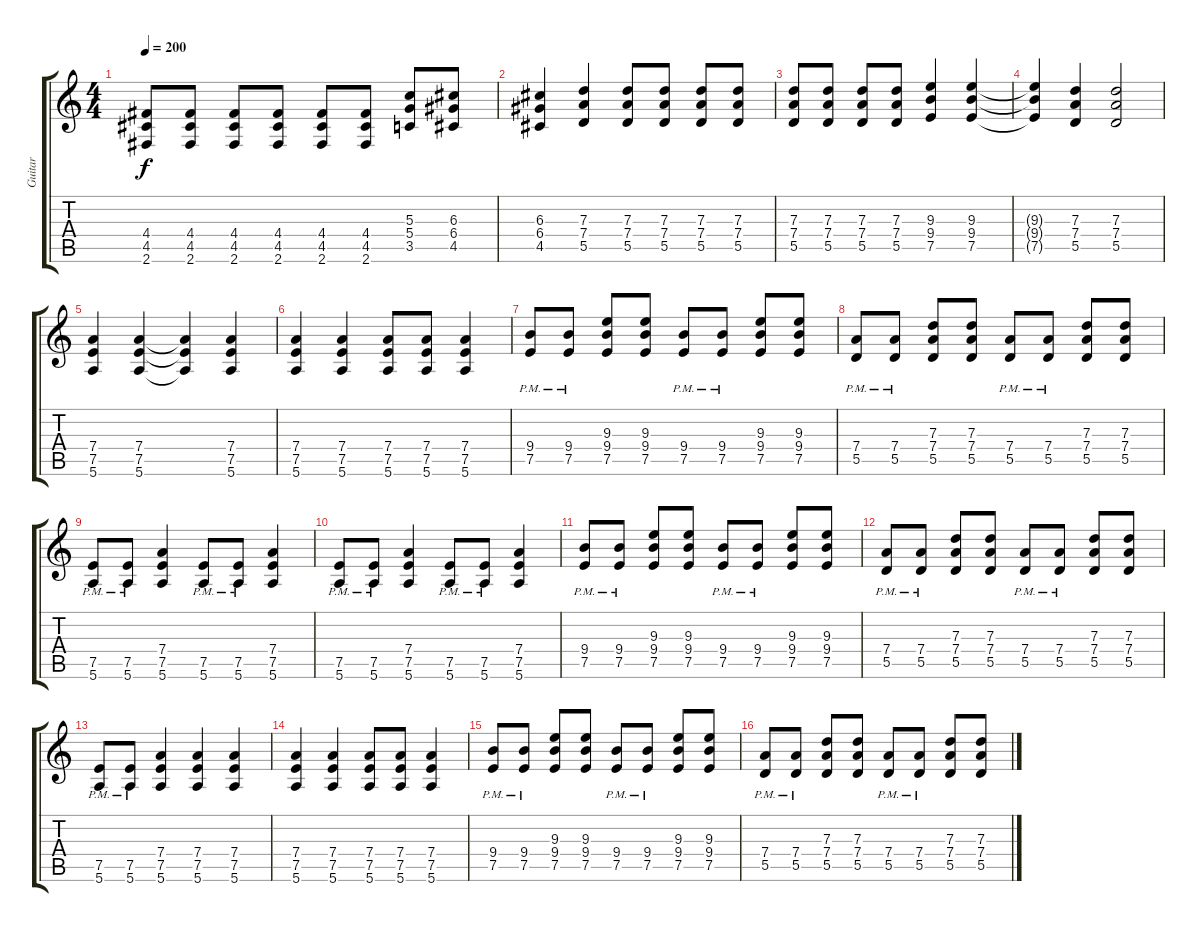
\track ("Guitar" "Guitar") {instrument distortionguitar}
\staff {score tabs}
\tuning (E4 B3 G3 D3 A2 E2) {hide}
\ts (4 4)
\tempo 200
\clef g2
\ks c
(4.4 4.5 2.6).8{dy f} (4.4 4.5 2.6).8 (4.4 4.5 2.6).8 (4.4 4.5 2.6).8 (4.4 4.5 2.6).8 (4.4 4.5 2.6).8 (5.3 5.4 3.5).8 (6.3 6.4 4.5).8 |
(6.3 6.4 4.5).4 (7.3 7.4 5.5).4 (7.3 7.4 5.5).8 (7.3 7.4 5.5).8 (7.3 7.4 5.5).8 (7.3 7.4 5.5).8 |
(7.3 7.4 5.5).8 (7.3 7.4 5.5).8 (7.3 7.4 5.5).8 (7.3 7.4 5.5).8 (9.3 9.4 7.5).4 (9.3 9.4 7.5).4 |
(9.3{t} 9.4{t} 7.5{t}).4 (7.3 7.4 5.5).4 (7.3 7.4 5.5).2 |
(7.4 7.5 5.6).4 (7.4 7.5 5.6).4 (7.4{t} 7.5{t} 5.6{t}).4 (7.4 7.5 5.6).4 |
(7.4 7.5 5.6).4 (7.4 7.5 5.6).4 (7.4 7.5 5.6).8 (7.4 7.5 5.6).8 (7.4 7.5 5.6).4 |
(9.4{pm} 7.5{pm}).8 (9.4{pm} 7.5{pm}).8 (9.3 9.4 7.5).8 (9.3 9.4 7.5).8 (9.4{pm} 7.5{pm}).8 (9.4{pm} 7.5{pm}).8 (9.3 9.4 7.5).8 (9.3 9.4 7.5).8 |
(7.4{pm} 5.5{pm}).8 (7.4{pm} 5.5{pm}).8 (7.3 7.4 5.5).8 (7.3 7.4 5.5).8 (7.4{pm} 5.5{pm}).8 (7.4{pm} 5.5{pm}).8 (7.3 7.4 5.5).8 (7.3 7.4 5.5).8 |
(7.5{pm} 5.6{pm}).8 (7.5{pm} 5.6{pm}).8 (7.4 7.5 5.6).4 (7.5{pm} 5.6{pm}).8 (7.5{pm} 5.6{pm}).8 (7.4 7.5 5.6).4 |
(7.5{pm} 5.6{pm}).8 (7.5{pm} 5.6{pm}).8 (7.4 7.5 5.6).4 (7.5{pm} 5.6{pm}).8 (7.5{pm} 5.6{pm}).8 (7.4 7.5 5.6).4 |
(9.4{pm} 7.5{pm}).8 (9.4{pm} 7.5{pm}).8 (9.3 9.4 7.5).8 (9.3 9.4 7.5).8 (9.4{pm} 7.5{pm}).8 (9.4{pm} 7.5{pm}).8 (9.3 9.4 7.5).8 (9.3 9.4 7.5).8 |
(7.4{pm} 5.5{pm}).8 (7.4{pm} 5.5{pm}).8 (7.3 7.4 5.5).8 (7.3 7.4 5.5).8 (7.4{pm} 5.5{pm}).8 (7.4{pm} 5.5{pm}).8 (7.3 7.4 5.5).8 (7.3 7.4 5.5).8 |
(7.5{pm} 5.6{pm}).8 (7.5{pm} 5.6{pm}).8 (7.4 7.5 5.6).4 (7.4 7.5 5.6).4 (7.4 7.5 5.6).4 |
(7.4 7.5 5.6).4 (7.4 7.5 5.6).4 (7.4 7.5 5.6).8 (7.4 7.5 5.6).8 (7.4 7.5 5.6).4 |
(9.4{pm} 7.5{pm}).8 (9.4{pm} 7.5{pm}).8 (9.3 9.4 7.5).8 (9.3 9.4 7.5).8 (9.4{pm} 7.5{pm}).8 (9.4{pm} 7.5{pm}).8 (9.3 9.4 7.5).8 (9.3 9.4 7.5).8 |
(7.4{pm} 5.5{pm}).8 (7.4{pm} 5.5{pm}).8 (7.3 7.4 5.5).8 (7.3 7.4 5.5).8 (7.4{pm} 5.5{pm}).8 (7.4{pm} 5.5{pm}).8 (7.3 7.4 5.5).8 (7.3 7.4 5.5).8
